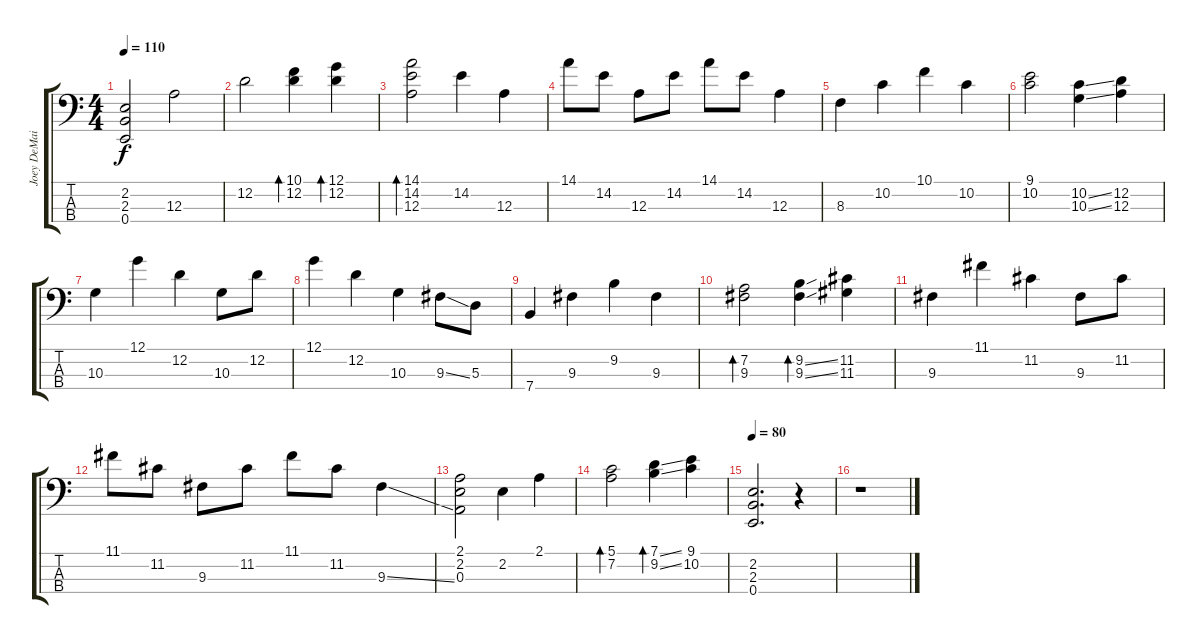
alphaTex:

\track ("Joey DeMaio" "Joey DeMai") {instrument slapbass2}
\staff {score tabs}
\tuning (G2 D2 A1 E1) {hide}
\ts (4 4)
\tempo 110
\clef f4
\ks c
(2.2 2.3 0.4).2{dy f} 12.3.2 |
12.2.2 (10.1 12.2).4{bd 120} (12.1 12.2).4{bd 120} |
(14.1 14.2 12.3).2{bd 240} 14.2.4 12.3.4 |
14.1.8 14.2.8 12.3.8 14.2.8 14.1.8 14.2.8 12.3.4 |
8.3.4 10.2.4 10.1.4 10.2.4 |
(9.1 10.2).2 (10.2{ss} 10.3{ss}).4 (12.2 12.3).4 |
10.3.4 12.1.4 12.2.4 10.3.8 12.2.8 |
12.1.4 12.2.4 10.3.4 9.3{ss}.8 5.3.8 |
7.4.4 9.3.4 9.2.4 9.3.4 |
(7.2 9.3).2{bd 240} (9.2{ss} 9.3{ss}).4{bd 240} (11.2 11.3).4 |
9.3.4 11.1.4 11.2.4 9.3.8 11.2.8 |
11.1.8 11.2.8 9.3.8 11.2.8 11.1.8 11.2.8 9.3{ss}.4 |
(2.1 2.2 0.3).2 2.2.4 2.1.4 |
(5.1 7.2).2{bd 240} (7.1{ss} 9.2{ss}).4{bd 240} (9.1 10.2).4 |
\tempo 80
(2.2 2.3 0.4).2{d} r.4 |
r.1
